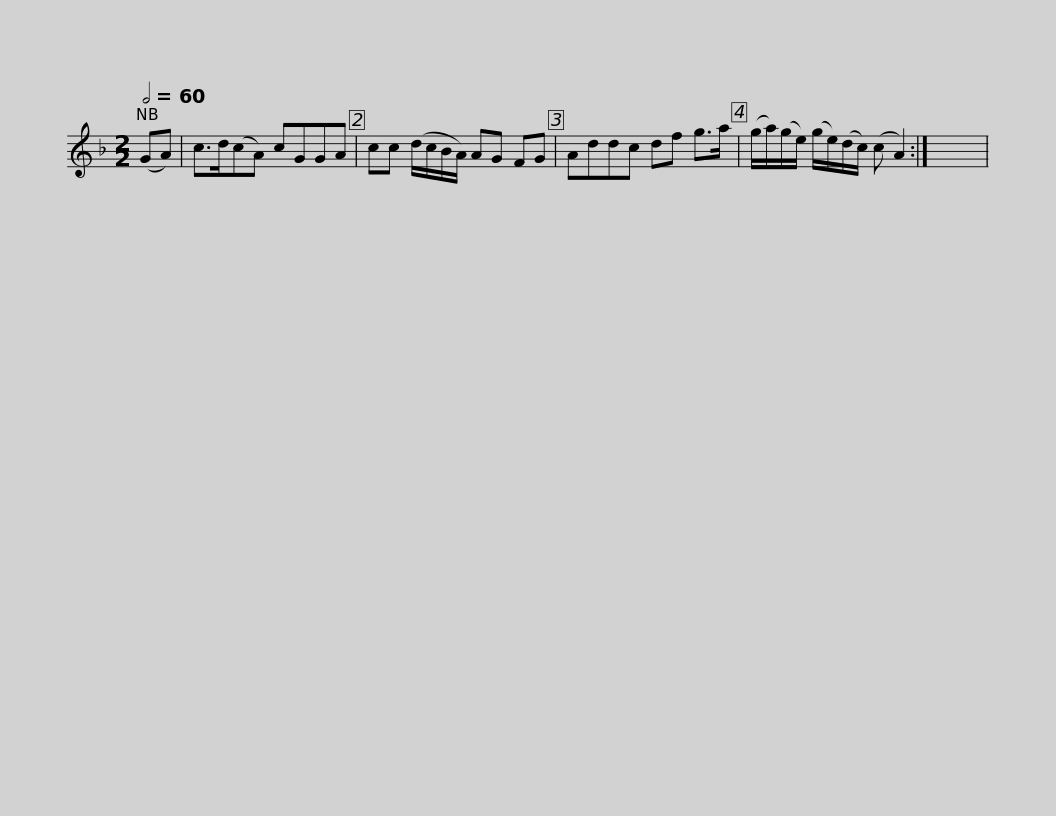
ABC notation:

X:1
L:1/8
Q:1/2=60
M:2/2
I:linebreak $
K:F
V:1 treble
V:1
 (GA) | c>d(cA) cGGA | cc (d/c/B/A/) AG FG | Addc df g>a | (g/a/)(g/e/) (g/e/)(d/c/) (c A2) :| %5
 x8 | %6
